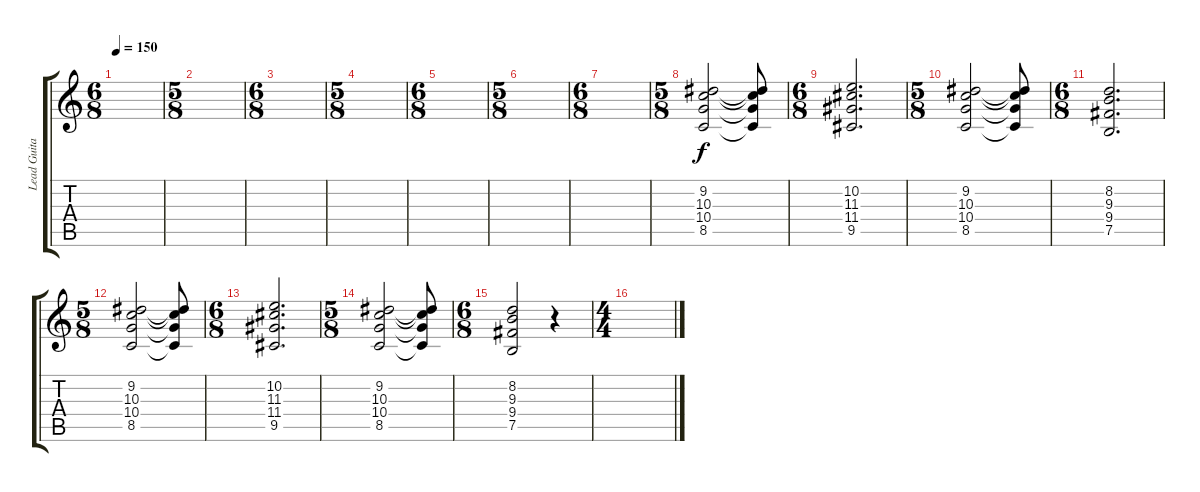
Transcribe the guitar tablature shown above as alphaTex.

\track ("Lead Guitars" "Lead Guita") {instrument distortionguitar}
\staff {score tabs}
\tuning (B3 Gb3 D3 A2 E2 B1) {hide}
\ts (6 8)
\tempo 150
\clef g2
\ks c
|
\ts (5 8)
|
\ts (6 8)
|
\ts (5 8)
|
\ts (6 8)
|
\ts (5 8)
|
\ts (6 8)
|
\ts (5 8)
(9.2 10.3 10.4 8.5).2{dy f} (9.2{t} 10.3{t} 10.4{t} 8.5{t}).8 |
\ts (6 8)
(10.2 11.3 11.4 9.5).2{d} |
\ts (5 8)
(9.2 10.3 10.4 8.5).2 (9.2{t} 10.3{t} 10.4{t} 8.5{t}).8 |
\ts (6 8)
(8.2 9.3 9.4 7.5).2{d} |
\ts (5 8)
(9.2 10.3 10.4 8.5).2 (9.2{t} 10.3{t} 10.4{t} 8.5{t}).8 |
\ts (6 8)
(10.2 11.3 11.4 9.5).2{d} |
\ts (5 8)
(9.2 10.3 10.4 8.5).2 (9.2{t} 10.3{t} 10.4{t} 8.5{t}).8 |
\ts (6 8)
(8.2 9.3 9.4 7.5).2 r.4 |
\ts (4 4)
